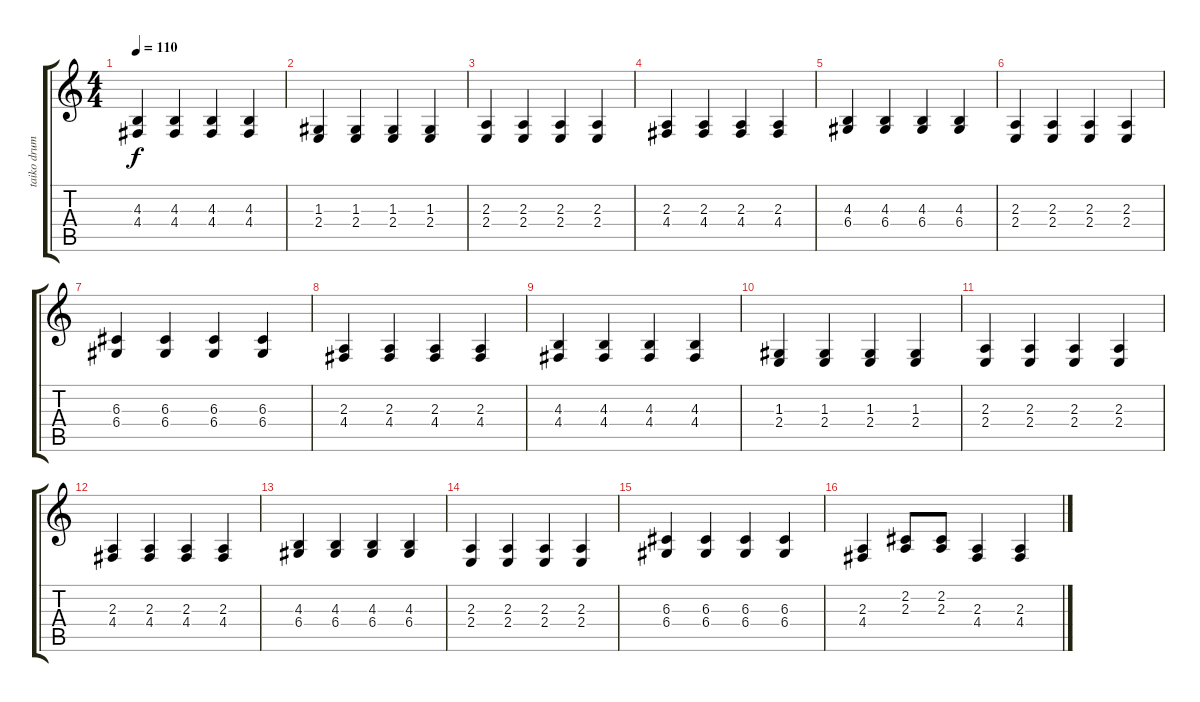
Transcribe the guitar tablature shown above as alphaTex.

\track ("taiko drum" "taiko drum") {instrument taikodrum}
\staff {score tabs}
\tuning (E4 B3 G3 D3 A2 E2) {hide}
\ts (4 4)
\tempo 110
\clef g2
\ks c
(4.3 4.4).4{dy f} (4.3 4.4).4 (4.3 4.4).4 (4.3 4.4).4 |
(1.3 2.4).4 (1.3 2.4).4 (1.3 2.4).4 (1.3 2.4).4 |
(2.3 2.4).4 (2.3 2.4).4 (2.3 2.4).4 (2.3 2.4).4 |
(2.3 4.4).4 (2.3 4.4).4 (2.3 4.4).4 (2.3 4.4).4 |
(4.3 6.4).4 (4.3 6.4).4 (4.3 6.4).4 (4.3 6.4).4 |
(2.3 2.4).4 (2.3 2.4).4 (2.3 2.4).4 (2.3 2.4).4 |
(6.3 6.4).4 (6.3 6.4).4 (6.3 6.4).4 (6.3 6.4).4 |
(2.3 4.4).4 (2.3 4.4).4 (2.3 4.4).4 (2.3 4.4).4 |
(4.3 4.4).4 (4.3 4.4).4 (4.3 4.4).4 (4.3 4.4).4 |
(1.3 2.4).4 (1.3 2.4).4 (1.3 2.4).4 (1.3 2.4).4 |
(2.3 2.4).4 (2.3 2.4).4 (2.3 2.4).4 (2.3 2.4).4 |
(2.3 4.4).4 (2.3 4.4).4 (2.3 4.4).4 (2.3 4.4).4 |
(4.3 6.4).4 (4.3 6.4).4 (4.3 6.4).4 (4.3 6.4).4 |
(2.3 2.4).4 (2.3 2.4).4 (2.3 2.4).4 (2.3 2.4).4 |
(6.3 6.4).4 (6.3 6.4).4 (6.3 6.4).4 (6.3 6.4).4 |
(2.3 4.4).4 (2.2 2.3).8 (2.2 2.3).8 (2.3 4.4).4 (2.3 4.4).4
